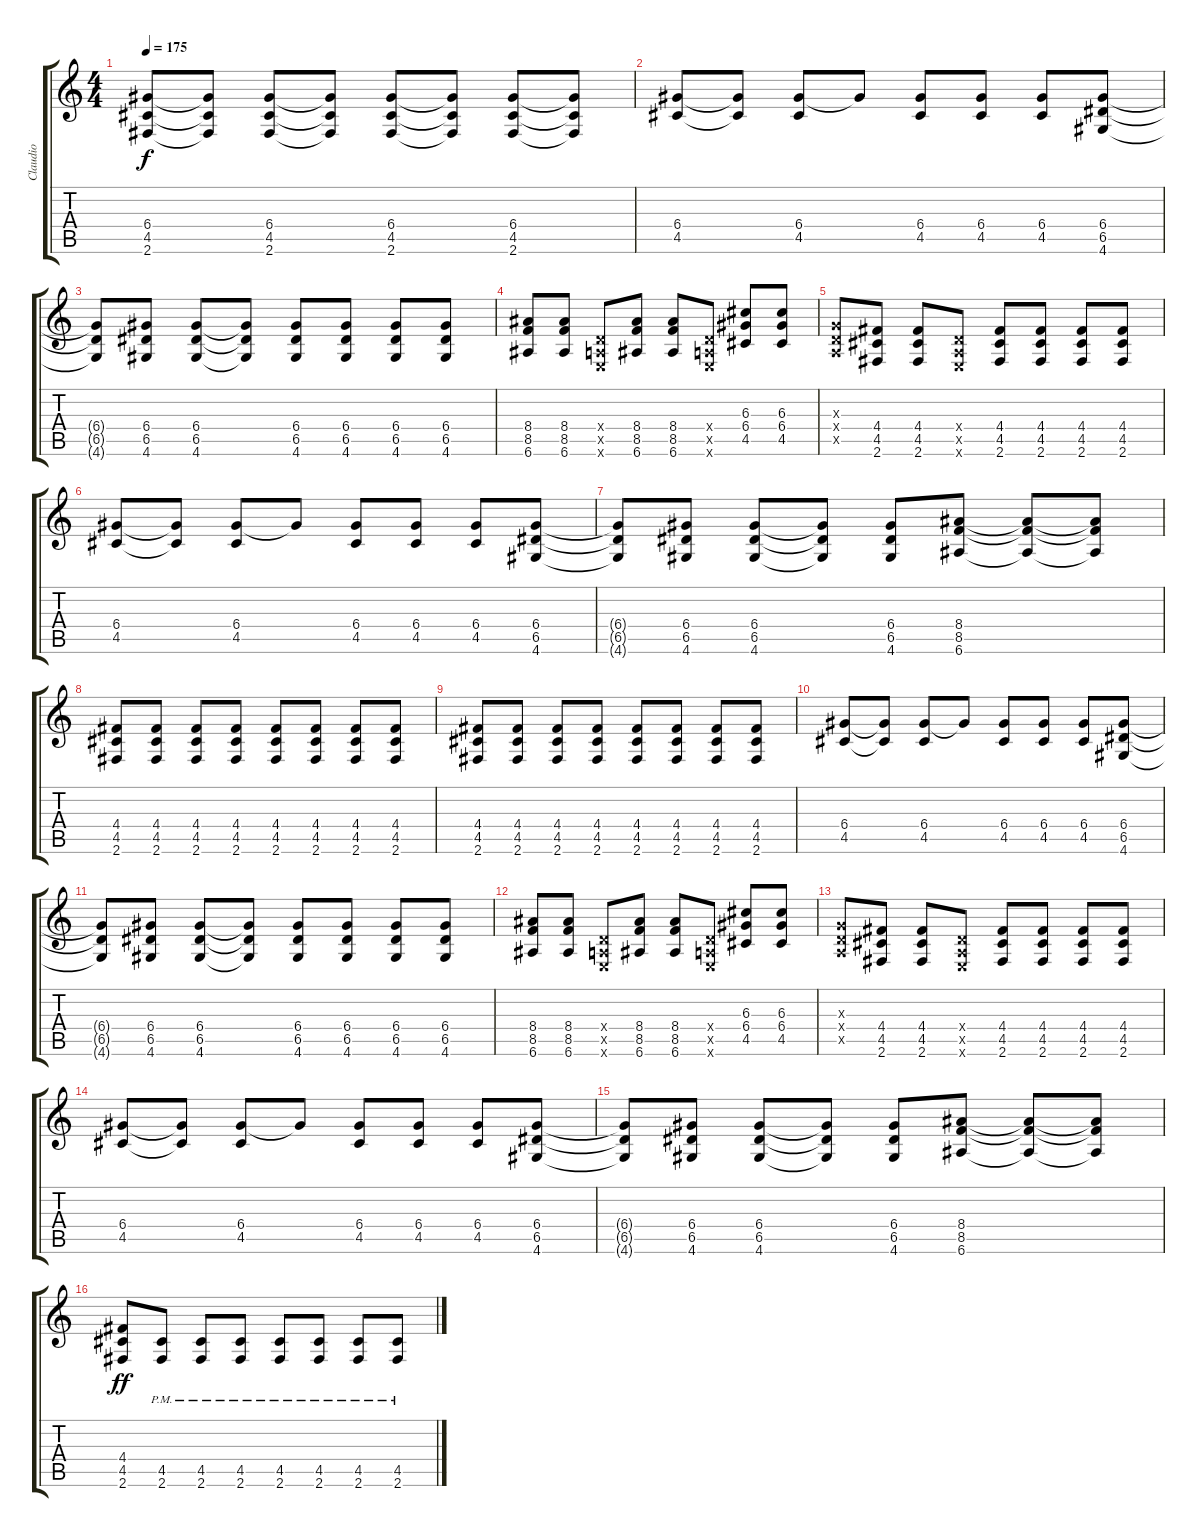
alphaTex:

\track ("Claudio" "Claudio") {instrument distortionguitar}
\staff {score tabs}
\tuning (E4 B3 G3 D3 A2 E2) {hide}
\ts (4 4)
\tempo 175
\clef g2
\ks c
(6.4 4.5 2.6).8{dy f} (6.4{t} 4.5{t} 2.6{t}).8 (6.4 4.5 2.6).8 (6.4{t} 4.5{t} 2.6{t}).8 (6.4 4.5 2.6).8 (6.4{t} 4.5{t} 2.6{t}).8 (6.4 4.5 2.6).8 (6.4{t} 4.5{t} 2.6{t}).8 |
(6.4 4.5).8 (6.4{t} 4.5{t}).8 (6.4 4.5).8 6.4{t}.8 (6.4 4.5).8 (6.4 4.5).8 (6.4 4.5).8 (6.4 6.5 4.6).8 |
(6.4{t} 6.5{t} 4.6{t}).8 (6.4 6.5 4.6).8 (6.4 6.5 4.6).8 (6.4{t} 6.5{t} 4.6{t}).8 (6.4 6.5 4.6).8 (6.4 6.5 4.6).8 (6.4 6.5 4.6).8 (6.4 6.5 4.6).8 |
(8.4 8.5 6.6).8 (8.4 8.5 6.6).8 (0.4{x} 0.5{x} 0.6{x}).8 (8.4 8.5 6.6).8 (8.4 8.5 6.6).8 (0.4{x} 0.5{x} 0.6{x}).8 (6.3 6.4 4.5).8 (6.3 6.4 4.5).8 |
(0.3{x} 0.4{x} 0.5{x}).8 (4.4 4.5 2.6).8 (4.4 4.5 2.6).8 (0.4{x} 0.5{x} 0.6{x}).8 (4.4 4.5 2.6).8 (4.4 4.5 2.6).8 (4.4 4.5 2.6).8 (4.4 4.5 2.6).8 |
(6.4 4.5).8 (6.4{t} 4.5{t}).8 (6.4 4.5).8 6.4{t}.8 (6.4 4.5).8 (6.4 4.5).8 (6.4 4.5).8 (6.4 6.5 4.6).8 |
(6.4{t} 6.5{t} 4.6{t}).8 (6.4 6.5 4.6).8 (6.4 6.5 4.6).8 (6.4{t} 6.5{t} 4.6{t}).8 (6.4 6.5 4.6).8 (8.4 8.5 6.6).8 (8.4{t} 8.5{t} 6.6{t}).8 (8.4{t} 8.5{t} 6.6{t}).8 |
(4.4 4.5 2.6).8 (4.4 4.5 2.6).8 (4.4 4.5 2.6).8 (4.4 4.5 2.6).8 (4.4 4.5 2.6).8 (4.4 4.5 2.6).8 (4.4 4.5 2.6).8 (4.4 4.5 2.6).8 |
(4.4 4.5 2.6).8 (4.4 4.5 2.6).8 (4.4 4.5 2.6).8 (4.4 4.5 2.6).8 (4.4 4.5 2.6).8 (4.4 4.5 2.6).8 (4.4 4.5 2.6).8 (4.4 4.5 2.6).8 |
(6.4 4.5).8 (6.4{t} 4.5{t}).8 (6.4 4.5).8 6.4{t}.8 (6.4 4.5).8 (6.4 4.5).8 (6.4 4.5).8 (6.4 6.5 4.6).8 |
(6.4{t} 6.5{t} 4.6{t}).8 (6.4 6.5 4.6).8 (6.4 6.5 4.6).8 (6.4{t} 6.5{t} 4.6{t}).8 (6.4 6.5 4.6).8 (6.4 6.5 4.6).8 (6.4 6.5 4.6).8 (6.4 6.5 4.6).8 |
(8.4 8.5 6.6).8 (8.4 8.5 6.6).8 (0.4{x} 0.5{x} 0.6{x}).8 (8.4 8.5 6.6).8 (8.4 8.5 6.6).8 (0.4{x} 0.5{x} 0.6{x}).8 (6.3 6.4 4.5).8 (6.3 6.4 4.5).8 |
(0.3{x} 0.4{x} 0.5{x}).8 (4.4 4.5 2.6).8 (4.4 4.5 2.6).8 (0.4{x} 0.5{x} 0.6{x}).8 (4.4 4.5 2.6).8 (4.4 4.5 2.6).8 (4.4 4.5 2.6).8 (4.4 4.5 2.6).8 |
(6.4 4.5).8 (6.4{t} 4.5{t}).8 (6.4 4.5).8 6.4{t}.8 (6.4 4.5).8 (6.4 4.5).8 (6.4 4.5).8 (6.4 6.5 4.6).8 |
(6.4{t} 6.5{t} 4.6{t}).8 (6.4 6.5 4.6).8 (6.4 6.5 4.6).8 (6.4{t} 6.5{t} 4.6{t}).8 (6.4 6.5 4.6).8 (8.4 8.5 6.6).8 (8.4{t} 8.5{t} 6.6{t}).8 (8.4{t} 8.5{t} 6.6{t}).8 |
(4.4 4.5 2.6).8{dy ff} (4.5{pm} 2.6{pm}).8 (4.5{pm} 2.6{pm}).8 (4.5{pm} 2.6{pm}).8 (4.5{pm} 2.6{pm}).8 (4.5{pm} 2.6{pm}).8 (4.5{pm} 2.6{pm}).8 (4.5{pm} 2.6{pm}).8
